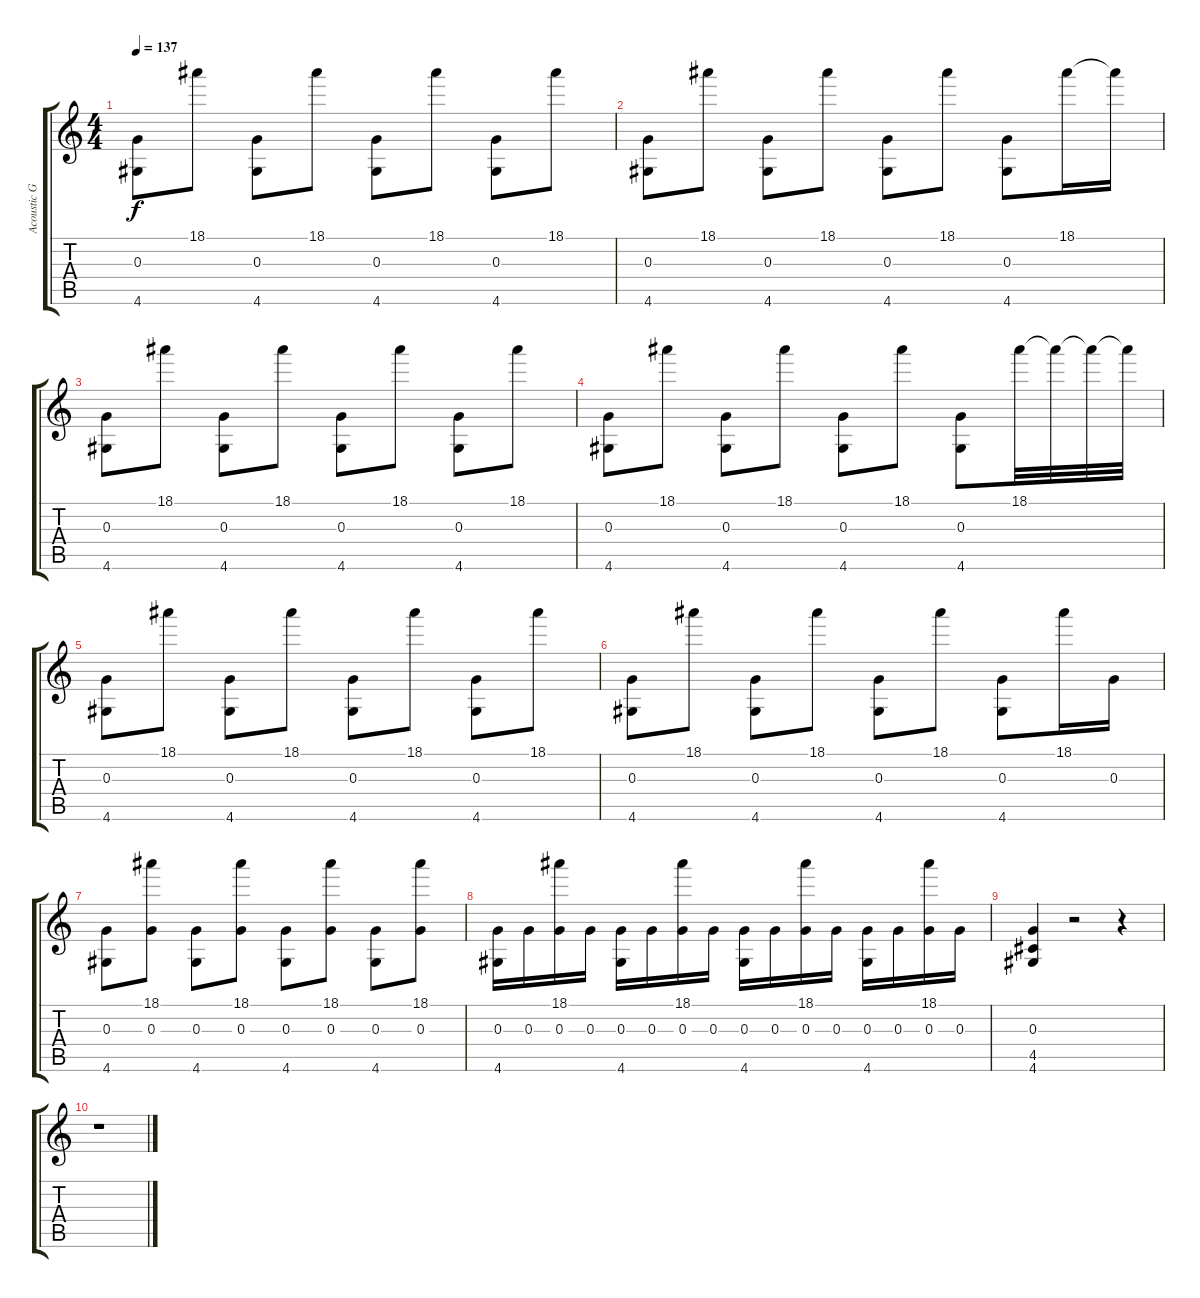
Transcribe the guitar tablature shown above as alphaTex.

\track ("Acoustic Guitar" "Acoustic G") {instrument acousticguitarnylon}
\staff {score tabs}
\tuning (E4 B3 G3 D3 A2 E2) {hide}
\ts (4 4)
\tempo 137
\clef g2
\ks c
(0.3 4.6).8{dy f} 18.1.8{volume 16} (0.3 4.6).8 18.1.8 (0.3 4.6).8 18.1.8 (0.3 4.6).8 18.1.8 |
(0.3 4.6).8 18.1.8 (0.3 4.6).8 18.1.8 (0.3 4.6).8 18.1.8 (0.3 4.6).8 18.1.16 18.1{t}.16 |
(0.3 4.6).8 18.1.8 (0.3 4.6).8 18.1.8 (0.3 4.6).8 18.1.8 (0.3 4.6).8 18.1.8 |
(0.3 4.6).8 18.1.8 (0.3 4.6).8 18.1.8 (0.3 4.6).8 18.1.8 (0.3 4.6).8 18.1.32 18.1{t}.32 18.1{t}.32 18.1{t}.32 |
(0.3 4.6).8 18.1.8 (0.3 4.6).8 18.1.8 (0.3 4.6).8 18.1.8 (0.3 4.6).8 18.1.8 |
(0.3 4.6).8 18.1.8 (0.3 4.6).8 18.1.8 (0.3 4.6).8 18.1.8 (0.3 4.6).8 18.1.16 0.3.16 |
(0.3 4.6).8 (18.1 0.3).8 (0.3 4.6).8 (18.1 0.3).8 (0.3 4.6).8 (18.1 0.3).8 (0.3 4.6).8 (18.1 0.3).8 |
(0.3 4.6).16 0.3.16 (18.1 0.3).16 0.3.16 (0.3 4.6).16 0.3.16 (18.1 0.3).16 0.3.16 (0.3 4.6).16 0.3.16 (18.1 0.3).16 0.3.16 (0.3 4.6).16 0.3.16 (18.1 0.3).16 0.3.16 |
(0.3 4.5 4.6).4 r.2 r.4 |
r.1
